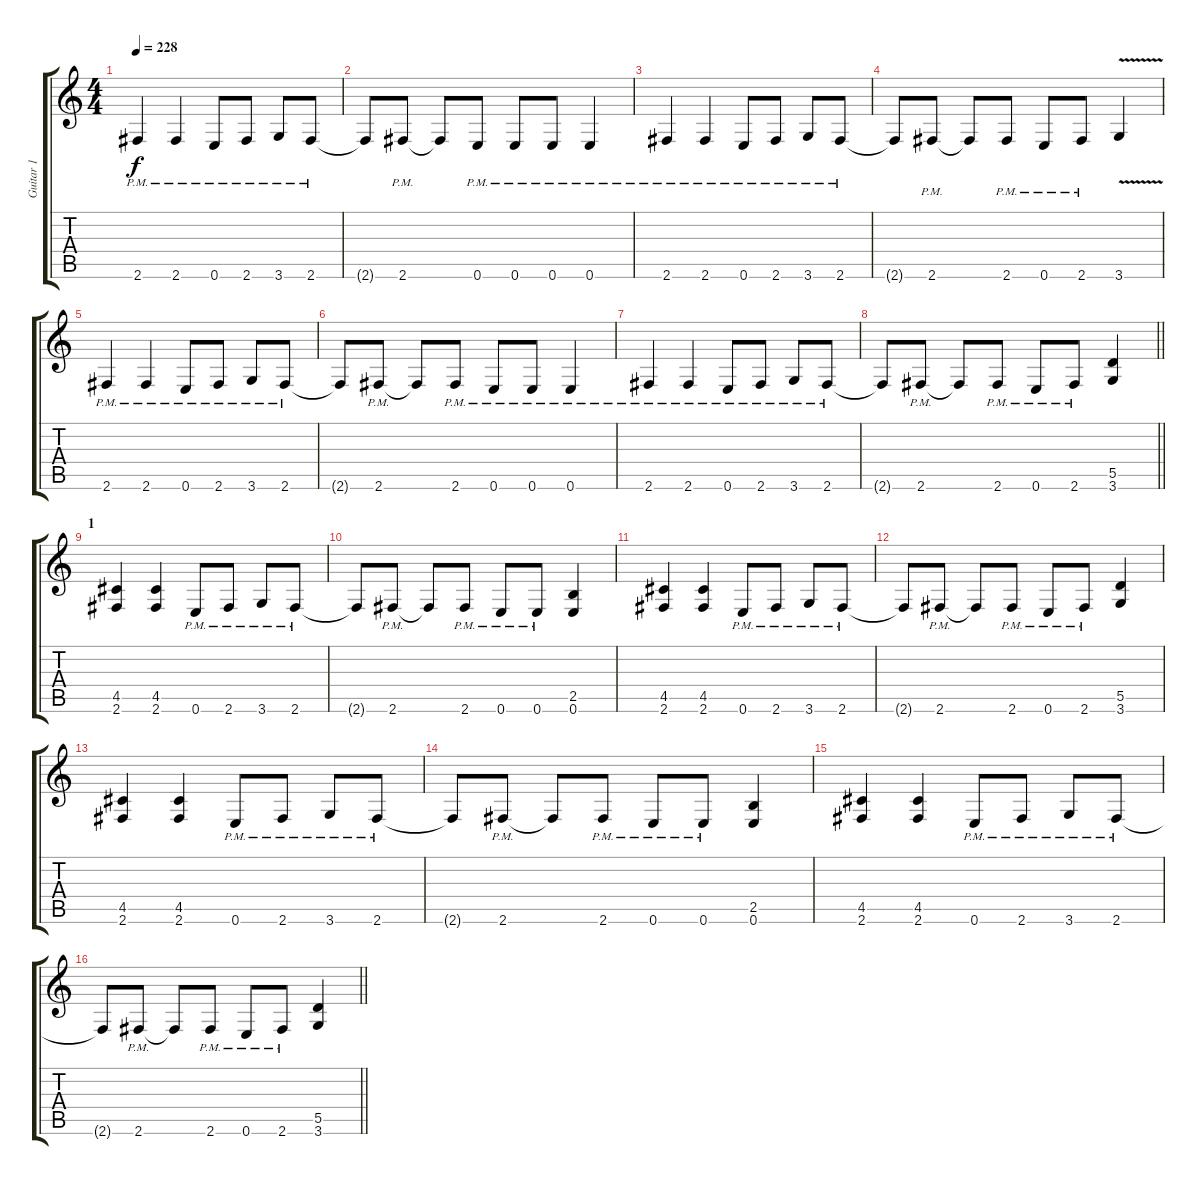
\track ("Guitar 1" "Guitar 1") {instrument distortionguitar}
\staff {score tabs}
\tuning (E4 B3 G3 D3 A2 E2) {hide}
\ts (4 4)
\tempo 228
\tempo 223
\tempo 228
\clef g2
\ks c
2.6{pm}.4{dy f instrument distortionguitar} 2.6{pm}.4 0.6{pm}.8 2.6{pm}.8 3.6{pm}.8 2.6{pm}.8 |
2.6{t}.8 2.6{pm}.8 2.6{t}.8 0.6{pm}.8 0.6{pm}.8 0.6{pm}.8 0.6{pm}.4 |
2.6{pm}.4 2.6{pm}.4 0.6{pm}.8 2.6{pm}.8 3.6{pm}.8 2.6{pm}.8 |
2.6{t}.8 2.6{pm}.8 2.6{t}.8 2.6{pm}.8 0.6{pm}.8 2.6{pm}.8 3.6{v}.4 |
2.6{pm}.4 2.6{pm}.4 0.6{pm}.8 2.6{pm}.8 3.6{pm}.8 2.6{pm}.8 |
2.6{t}.8 2.6{pm}.8 2.6{t}.8 2.6{pm}.8 0.6{pm}.8 0.6{pm}.8 0.6{pm}.4 |
2.6{pm}.4 2.6{pm}.4 0.6{pm}.8 2.6{pm}.8 3.6{pm}.8 2.6{pm}.8 |
\barLineRight lightlight
2.6{t}.8 2.6{pm}.8 2.6{t}.8 2.6{pm}.8 0.6{pm}.8 2.6{pm}.8 (5.5 3.6).4 |
\section ("" "1")
(4.5 2.6).4 (4.5 2.6).4 0.6{pm}.8 2.6{pm}.8 3.6{pm}.8 2.6{pm}.8 |
2.6{t}.8 2.6{pm}.8 2.6{t}.8 2.6{pm}.8 0.6{pm}.8 0.6{pm}.8 (2.5 0.6).4 |
(4.5 2.6).4 (4.5 2.6).4 0.6{pm}.8 2.6{pm}.8 3.6{pm}.8 2.6{pm}.8 |
2.6{t}.8 2.6{pm}.8 2.6{t}.8 2.6{pm}.8 0.6{pm}.8 2.6{pm}.8 (5.5 3.6).4 |
(4.5 2.6).4 (4.5 2.6).4 0.6{pm}.8 2.6{pm}.8 3.6{pm}.8 2.6{pm}.8 |
2.6{t}.8 2.6{pm}.8 2.6{t}.8 2.6{pm}.8 0.6{pm}.8 0.6{pm}.8 (2.5 0.6).4 |
(4.5 2.6).4 (4.5 2.6).4 0.6{pm}.8 2.6{pm}.8 3.6{pm}.8 2.6{pm}.8 |
\barLineRight lightlight
2.6{t}.8 2.6{pm}.8 2.6{t}.8 2.6{pm}.8 0.6{pm}.8 2.6{pm}.8 (5.5 3.6).4
